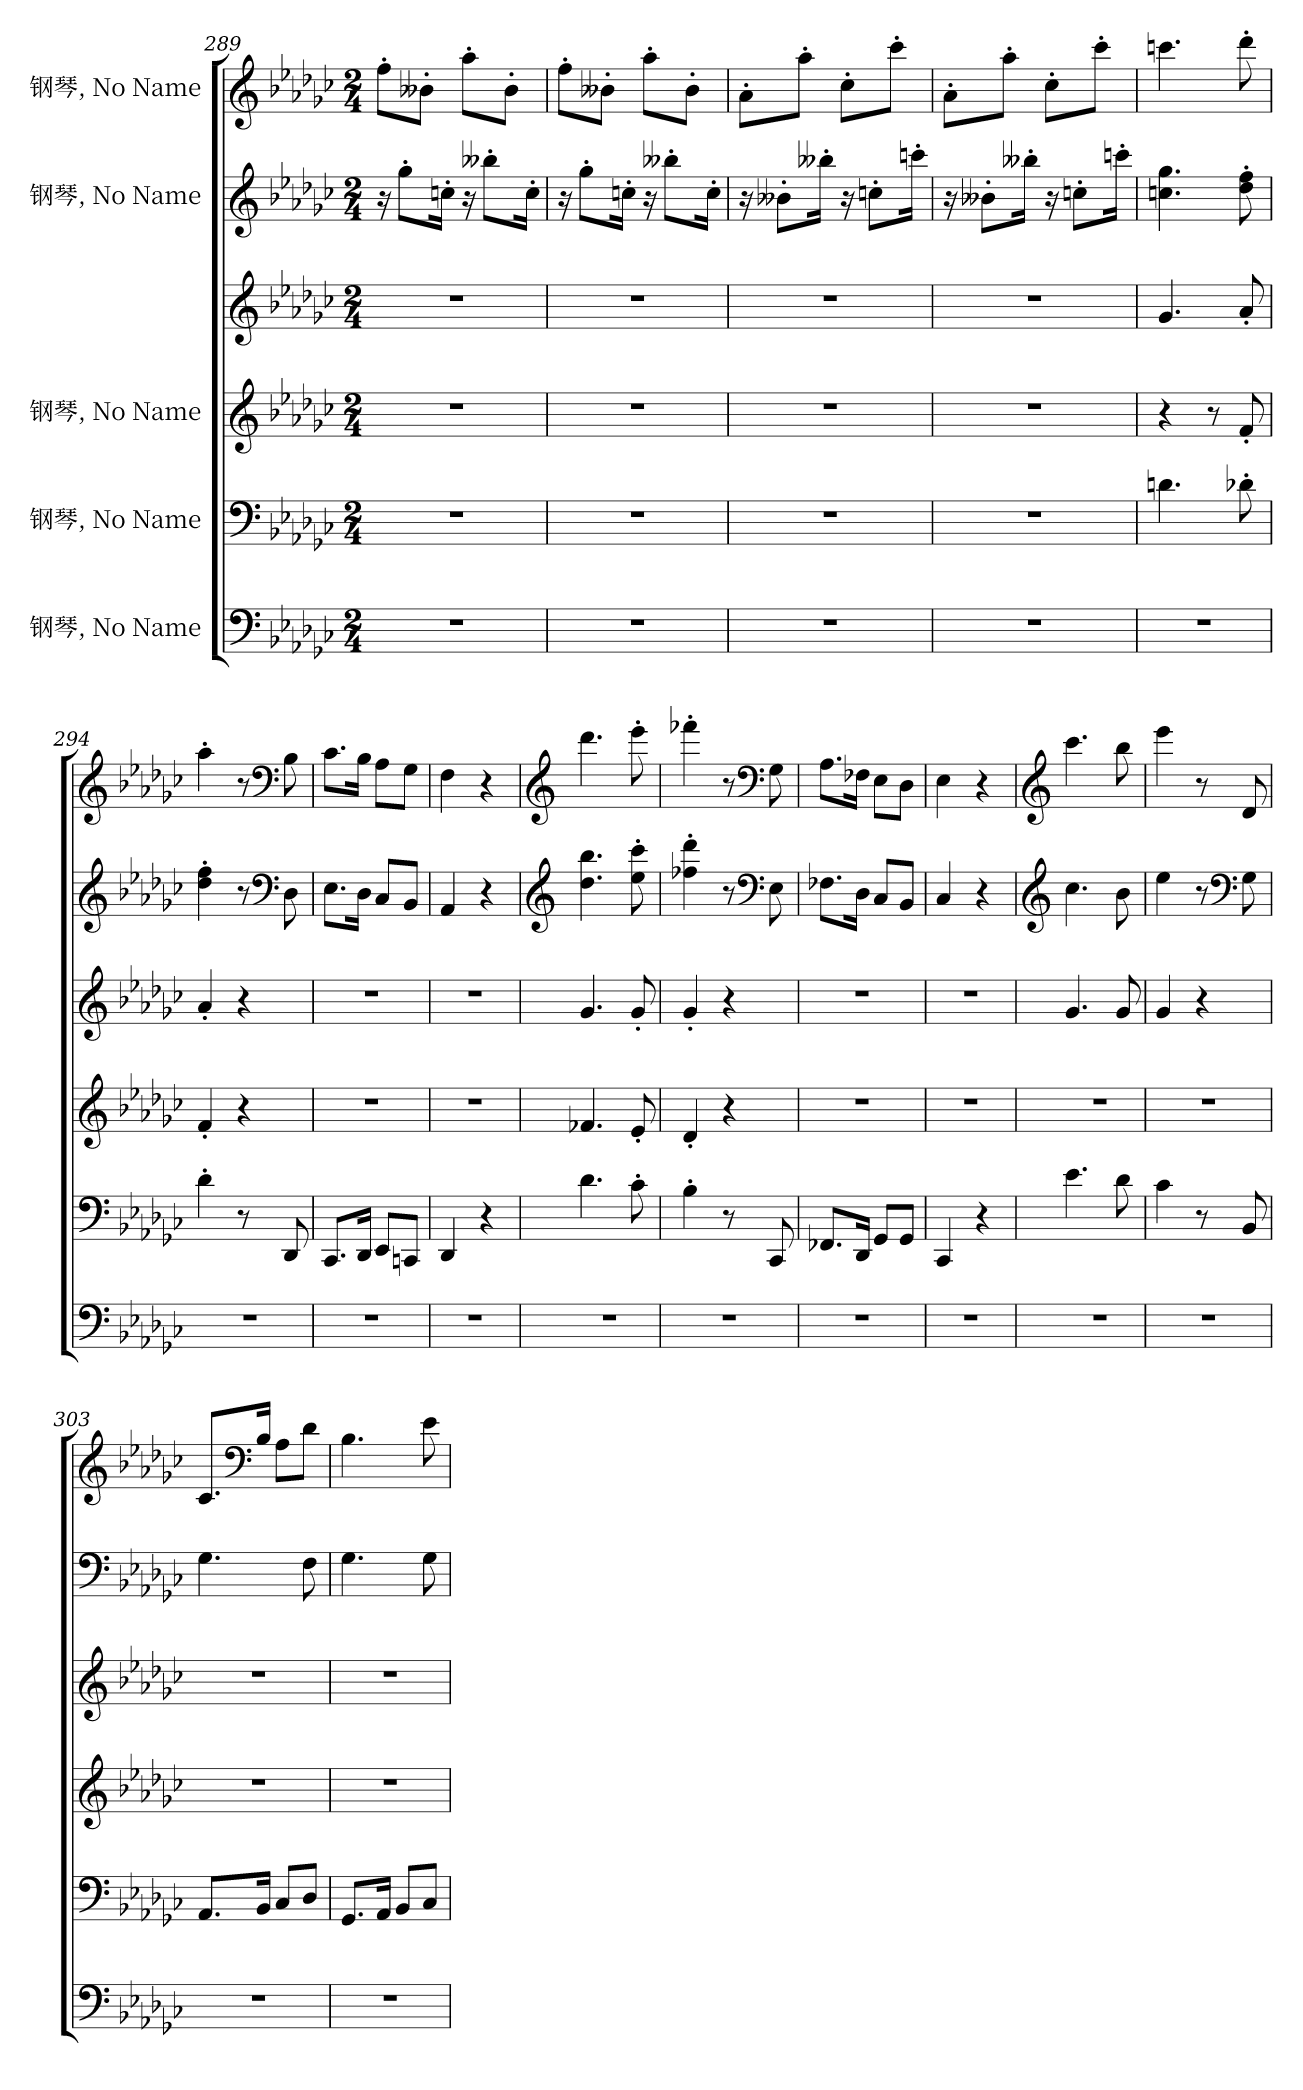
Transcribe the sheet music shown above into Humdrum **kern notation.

**kern	**kern	**kern	**kern	**kern	**kern
*part5	*part4	*part3	*part3	*part2	*part1
*staff6	*staff5	*staff4	*staff3	*staff2	*staff1
*I"钢琴, No Name	*I"钢琴, No Name	*I"钢琴, No Name	*	*I"钢琴, No Name	*I"钢琴, No Name
*clefF4	*clefF4	*clefG2	*clefG2	*clefG2	*clefG2
*k[b-e-a-d-g-c-]	*k[b-e-a-d-g-c-]	*k[b-e-a-d-g-c-]	*k[b-e-a-d-g-c-]	*k[b-e-a-d-g-c-]	*k[b-e-a-d-g-c-]
*M2/4	*M2/4	*M2/4	*M2/4	*M2/4	*M2/4
=289	=289	=289	=289	=289	=289
2r	2r	2r	2r	16r	8ff'\L
.	.	.	.	8gg-'\L	.
.	.	.	.	.	8b--X'\J
.	.	.	.	16ccn'\Jk	.
.	.	.	.	16r	8aa-'\L
.	.	.	.	8bb--X'\L	.
.	.	.	.	.	8b--'\J
.	.	.	.	16cc'\Jk	.
!!LO:PB:g=z
=290	=290	=290	=290	=290	=290
2r	2r	2r	2r	16r	8ff'\L
.	.	.	.	8gg-'\L	.
.	.	.	.	.	8b--X'\J
.	.	.	.	16ccn'\Jk	.
.	.	.	.	16r	8aa-'\L
.	.	.	.	8bb--X'\L	.
.	.	.	.	.	8b--'\J
.	.	.	.	16cc'\Jk	.
=291	=291	=291	=291	=291	=291
2r	2r	2r	2r	16r	8a-'\L
.	.	.	.	8b--X'\L	.
.	.	.	.	.	8aa-'\J
.	.	.	.	16bb--X'\Jk	.
.	.	.	.	16r	8cc-'\L
.	.	.	.	8ccn'\L	.
.	.	.	.	.	8ccc-'\J
.	.	.	.	16cccn'\Jk	.
=292	=292	=292	=292	=292	=292
2r	2r	2r	2r	16r	8a-'\L
.	.	.	.	8b--X'\L	.
.	.	.	.	.	8aa-'\J
.	.	.	.	16bb--X'\Jk	.
.	.	.	.	16r	8cc-'\L
.	.	.	.	8ccn'\L	.
*	*	*	*	*	*MM152
.	.	.	.	.	8ccc-'\J
.	.	.	.	16cccn'\Jk	.
=293	=293	=293	=293	=293	=293
*	*	*	*	*	*MM159
2r	4.dn\	4r	4.g-/	4.ccn\ 4.gg-\	4.cccn\
.	.	8r	.	.	.
*	*	*	*	*	*MM158
.	8d-X'\	8f'/	8a-'/	8dd-\' 8ff\'	8ddd-'\
!!LO:LB:g=z
=294	=294	=294	=294	=294	=294
*	*	*	*	*	*MM156
2r	4d-'\	4f'/	4a-'/	4dd-\' 4ff\'	4aa-'\
.	8r	4r	4r	8r	8r
*	*	*	*	*clefF4	*clefF4
.	8DD-/	.	.	8D-\	8B-\
=295	=295	=295	=295	=295	=295
2r	8.CC-/L	2r	2r	8.E-\L	8.c-\L
.	16DD-/Jk	.	.	16D-\Jk	16B-\Jk
.	8EE-/L	.	.	8C-/L	8A-\L
.	8CCn/J	.	.	8BB-/J	8G-\J
=296	=296	=296	=296	=296	=296
2r	4DD-/	2r	2r	4AA-/	4F\
*	*	*	*	*	*MM147
.	4r	.	.	4r	4r
=297	=297	=297	=297	=297	=297
*	*	*	*	*clefG2	*clefG2
*	*	*	*	*	*MM159
2r	4.d-\	4.f-X/	4.g-/	4.dd-\ 4.bb-\	4.ddd-\
.	8c-'\	8e-'/	8g-'/	8ee-\' 8ccc-\'	8eee-'\
=298	=298	=298	=298	=298	=298
*	*	*	*	*	*MM156
2r	4B-'\	4d-'/	4g-'/	4ff-X\' 4ddd-\'	4fff-X'\
.	8r	4r	4r	8r	8r
*	*	*	*	*clefF4	*clefF4
.	8CC-/	.	.	8E-\	8G-\
=299	=299	=299	=299	=299	=299
2r	8.FF-X/L	2r	2r	8.F-X\L	8.A-\L
.	16DD-/Jk	.	.	16D-\Jk	16F-X\Jk
.	8GG-/L	.	.	8C-/L	8E-\L
.	8GG-/J	.	.	8BB-/J	8D-\J
=300	=300	=300	=300	=300	=300
2r	4CC-/	2r	2r	4C-/	4E-\
*	*	*	*	*	*MM147
.	4r	.	.	4r	4r
!!LO:PB:g=z
=301	=301	=301	=301	=301	=301
*	*	*	*	*clefG2	*clefG2
*	*	*	*	*	*MM159
2r	4.e-\	2r	4.g-/	4.cc-\	4.ccc-\
.	8d-\	.	8g-/	8b-\	8bb-\
=302	=302	=302	=302	=302	=302
*	*	*	*	*	*MM156
2r	4c-\	2r	4g-/	4ee-\	4eee-\
.	8r	.	4r	8r	8r
*	*	*	*	*clefF4	*
.	8BB-/	.	.	8G-\	8d-/
=303	=303	=303	=303	=303	=303
2r	8.AA-/L	2r	2r	4.G-\	8.c-/L
*	*	*	*	*	*clefF4
.	16BB-/Jk	.	.	.	16B-/Jk
.	8C-/L	.	.	.	8A-\L
.	8D-/J	.	.	8F\	8d-\J
=304	=304	=304	=304	=304	=304
2r	8.GG-/L	2r	2r	4.G-\	4.B-\
.	16AA-/Jk	.	.	.	.
.	8BB-/L	.	.	.	.
.	8C-/J	.	.	8G-\	8e-\
=	=	=	=	=	=
*-	*-	*-	*-	*-	*-
